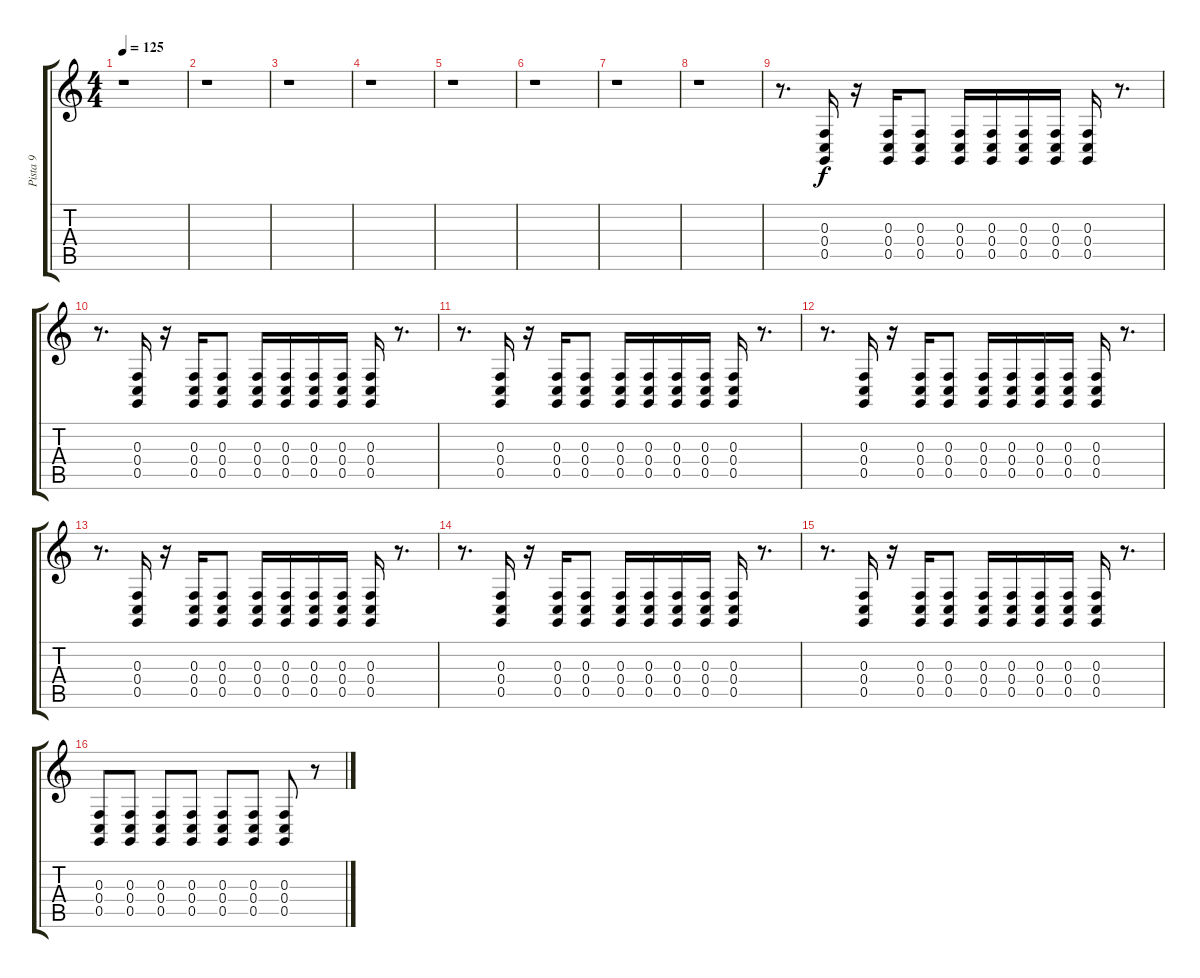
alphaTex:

\track ("Pista 9" "Pista 9") {instrument acousticgrandpiano}
\staff {score tabs}
\tuning (D4 A3 F3 C3 G2 C2) {hide}
\ts (4 4)
\tempo 125
\clef g2
\ks c
r.1{dy f instrument acousticgrandpiano} |
r.1 |
r.1 |
r.1 |
r.1 |
r.1 |
r.1 |
r.1{instrument melodictom} |
r.8{d} (0.3 0.4 0.5).16 r.16 (0.3 0.4 0.5).16 (0.3 0.4 0.5).8 (0.3 0.4 0.5).16 (0.3 0.4 0.5).16 (0.3 0.4 0.5).16 (0.3 0.4 0.5).16 (0.3 0.4 0.5).16 r.8{d} |
r.8{d} (0.3 0.4 0.5).16 r.16 (0.3 0.4 0.5).16 (0.3 0.4 0.5).8 (0.3 0.4 0.5).16 (0.3 0.4 0.5).16 (0.3 0.4 0.5).16 (0.3 0.4 0.5).16 (0.3 0.4 0.5).16 r.8{d} |
r.8{d} (0.3 0.4 0.5).16 r.16 (0.3 0.4 0.5).16 (0.3 0.4 0.5).8 (0.3 0.4 0.5).16 (0.3 0.4 0.5).16 (0.3 0.4 0.5).16 (0.3 0.4 0.5).16 (0.3 0.4 0.5).16 r.8{d} |
r.8{d} (0.3 0.4 0.5).16 r.16 (0.3 0.4 0.5).16 (0.3 0.4 0.5).8 (0.3 0.4 0.5).16 (0.3 0.4 0.5).16 (0.3 0.4 0.5).16 (0.3 0.4 0.5).16 (0.3 0.4 0.5).16 r.8{d} |
r.8{d} (0.3 0.4 0.5).16 r.16 (0.3 0.4 0.5).16 (0.3 0.4 0.5).8 (0.3 0.4 0.5).16 (0.3 0.4 0.5).16 (0.3 0.4 0.5).16 (0.3 0.4 0.5).16 (0.3 0.4 0.5).16 r.8{d} |
r.8{d} (0.3 0.4 0.5).16 r.16 (0.3 0.4 0.5).16 (0.3 0.4 0.5).8 (0.3 0.4 0.5).16 (0.3 0.4 0.5).16 (0.3 0.4 0.5).16 (0.3 0.4 0.5).16 (0.3 0.4 0.5).16 r.8{d} |
r.8{d} (0.3 0.4 0.5).16 r.16 (0.3 0.4 0.5).16 (0.3 0.4 0.5).8 (0.3 0.4 0.5).16 (0.3 0.4 0.5).16 (0.3 0.4 0.5).16 (0.3 0.4 0.5).16 (0.3 0.4 0.5).16 r.8{d} |
(0.3 0.4 0.5).8 (0.3 0.4 0.5).8 (0.3 0.4 0.5).8 (0.3 0.4 0.5).8 (0.3 0.4 0.5).8 (0.3 0.4 0.5).8 (0.3 0.4 0.5).8 r.8
